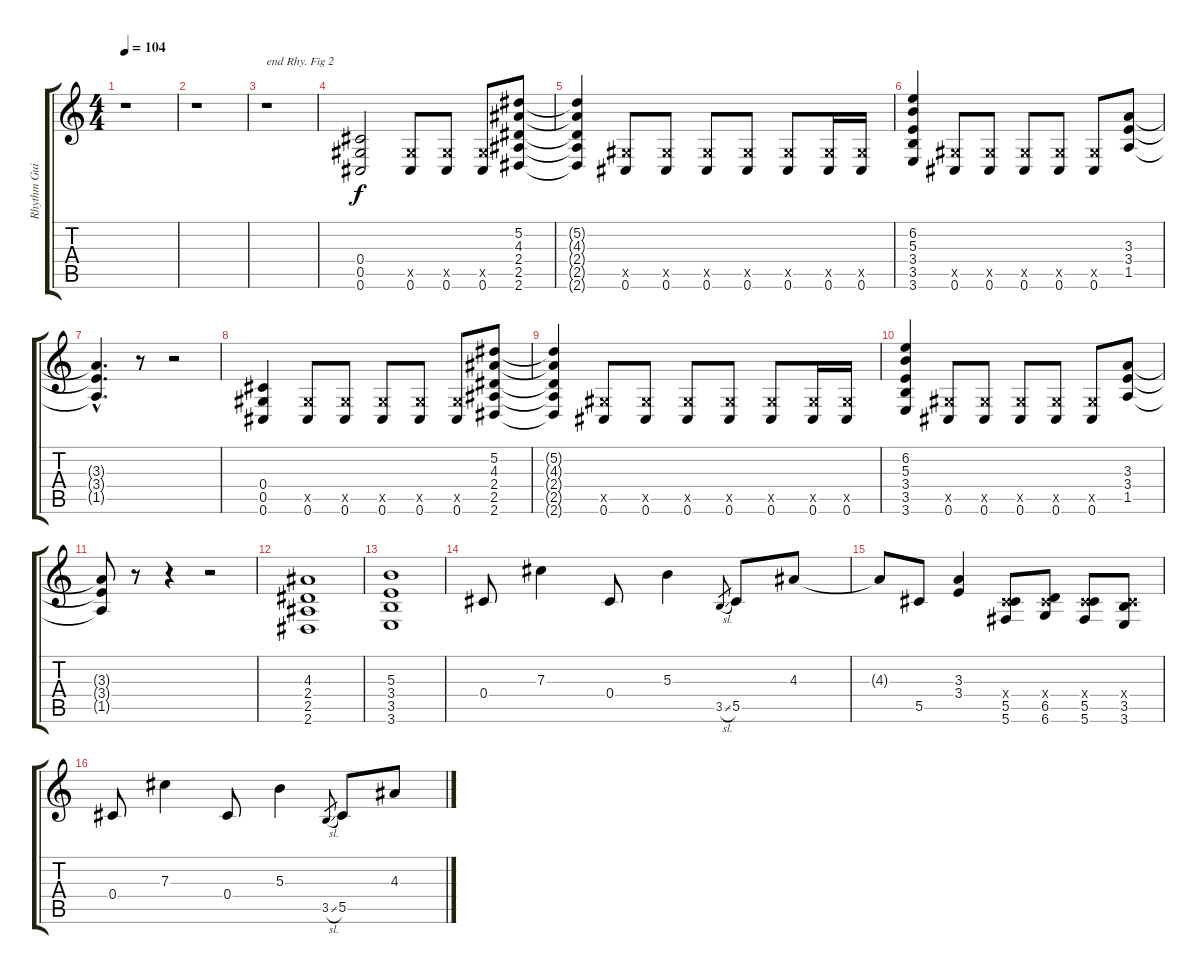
\track ("Rhythm Guitar 1" "Rhythm Gui") {instrument overdrivenguitar}
\staff {score tabs}
\tuning (Eb4 Bb3 Gb3 Db3 Ab2 Db2) {hide}
\ts (4 4)
\tempo 104
\clef g2
\ks c
r.1{dy ff} |
r.1 |
r.1{txt "end Rhy. Fig 2"} |
(0.4 0.5 0.6).2{dy f} (0.5{x} 0.6).8 (0.5{x} 0.6).8 (0.5{x} 0.6).8 (5.2 4.3 2.4 2.5 2.6).8 |
(5.2{t} 4.3{t} 2.4{t} 2.5{t} 2.6{t}).4 (0.5{x} 0.6).8 (0.5{x} 0.6).8 (0.5{x} 0.6).8 (0.5{x} 0.6).8 (0.5{x} 0.6).8 (0.5{x} 0.6).16 (0.5{x} 0.6).16 |
(6.2 5.3 3.4 3.5 3.6).4 (0.5{x} 0.6).8 (0.5{x} 0.6).8 (0.5{x} 0.6).8 (0.5{x} 0.6).8 (0.5{x} 0.6).8 (3.3 3.4 1.5).8 |
(3.3{hac t} 3.4{hac t} 1.5{hac t}).4{d} r.8 r.2 |
(0.4 0.5 0.6).4 (0.5{x} 0.6).8 (0.5{x} 0.6).8 (0.5{x} 0.6).8 (0.5{x} 0.6).8 (0.5{x} 0.6).8 (5.2 4.3 2.4 2.5 2.6).8 |
(5.2{t} 4.3{t} 2.4{t} 2.5{t} 2.6{t}).4 (0.5{x} 0.6).8 (0.5{x} 0.6).8 (0.5{x} 0.6).8 (0.5{x} 0.6).8 (0.5{x} 0.6).8 (0.5{x} 0.6).16 (0.5{x} 0.6).16 |
(6.2 5.3 3.4 3.5 3.6).4 (0.5{x} 0.6).8 (0.5{x} 0.6).8 (0.5{x} 0.6).8 (0.5{x} 0.6).8 (0.5{x} 0.6).8 (3.3 3.4 1.5).8 |
(3.3{t} 3.4{t} 1.5{t}).8 r.8 r.4 r.2 |
(4.3 2.4 2.5 2.6).1 |
(5.3 3.4 3.5 3.6).1 |
0.4.8 7.3.4 0.4.8 5.3.4 3.5{sl}.8{gr} 5.5.8 4.3.8 |
4.3{t}.8 5.5.8 (3.3 3.4).4 (0.4{x} 5.5 5.6).8 (0.4{x} 6.5 6.6).8 (0.4{x} 5.5 5.6).8 (0.4{x} 3.5 3.6).8 |
0.4.8 7.3.4 0.4.8 5.3.4 3.5{sl}.8{gr} 5.5.8 4.3.8
